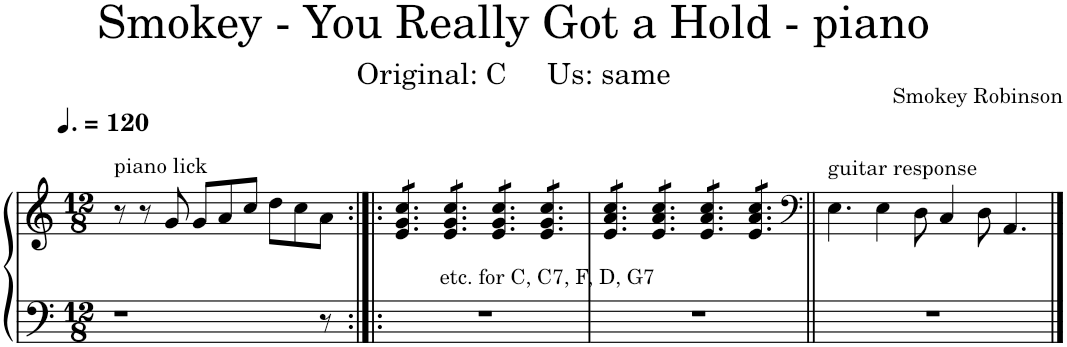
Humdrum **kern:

**kern	**kern
*part1	*part1
*staff2	*staff1
*I"Piano	*
*I'Pno.	*
*clefF4	*clefG2
*k[]	*k[]
*M12/8	*M12/8
*MM180	*MM180
=1	=1
!	!LO:TX:a:t=piano lick
1r	8r
.	8r
.	8g/
.	8g/L
.	8a/
.	8cc/J
.	8dd\L
.	8cc\
8r	8a\J
=2:|!|:	=2:|!|:
!	!LO:TX:b:t=etc. for C, C7, F, D, G7
*	*tremolo
1.r	8e/ 8g/ 8cc/L
.	8e/ 8g/ 8cc/
.	8e/ 8g/ 8cc/J
.	8e/ 8g/ 8cc/L
.	8e/ 8g/ 8cc/
.	8e/ 8g/ 8cc/J
.	8e/ 8g/ 8cc/L
.	8e/ 8g/ 8cc/
.	8e/ 8g/ 8cc/J
.	8e/ 8g/ 8cc/L
.	8e/ 8g/ 8cc/
.	8e/ 8g/ 8cc/J
=3	=3
1.r	8e/ 8a/ 8cc/L
.	8e/ 8a/ 8cc/
.	8e/ 8a/ 8cc/J
.	8e/ 8a/ 8cc/L
.	8e/ 8a/ 8cc/
.	8e/ 8a/ 8cc/J
.	8e/ 8a/ 8cc/L
.	8e/ 8a/ 8cc/
.	8e/ 8a/ 8cc/J
.	8e/ 8a/ 8cc/L
.	8e/ 8a/ 8cc/
.	8e/ 8a/ 8cc/J
*	*Xtremolo
=4||	=4||
*	*clefF4
!	!LO:TX:a:t=guitar response
1.r	4.E\
.	4E\
.	8D\
.	4C/
.	8D\
.	4.AA/
==	==
*-	*-
